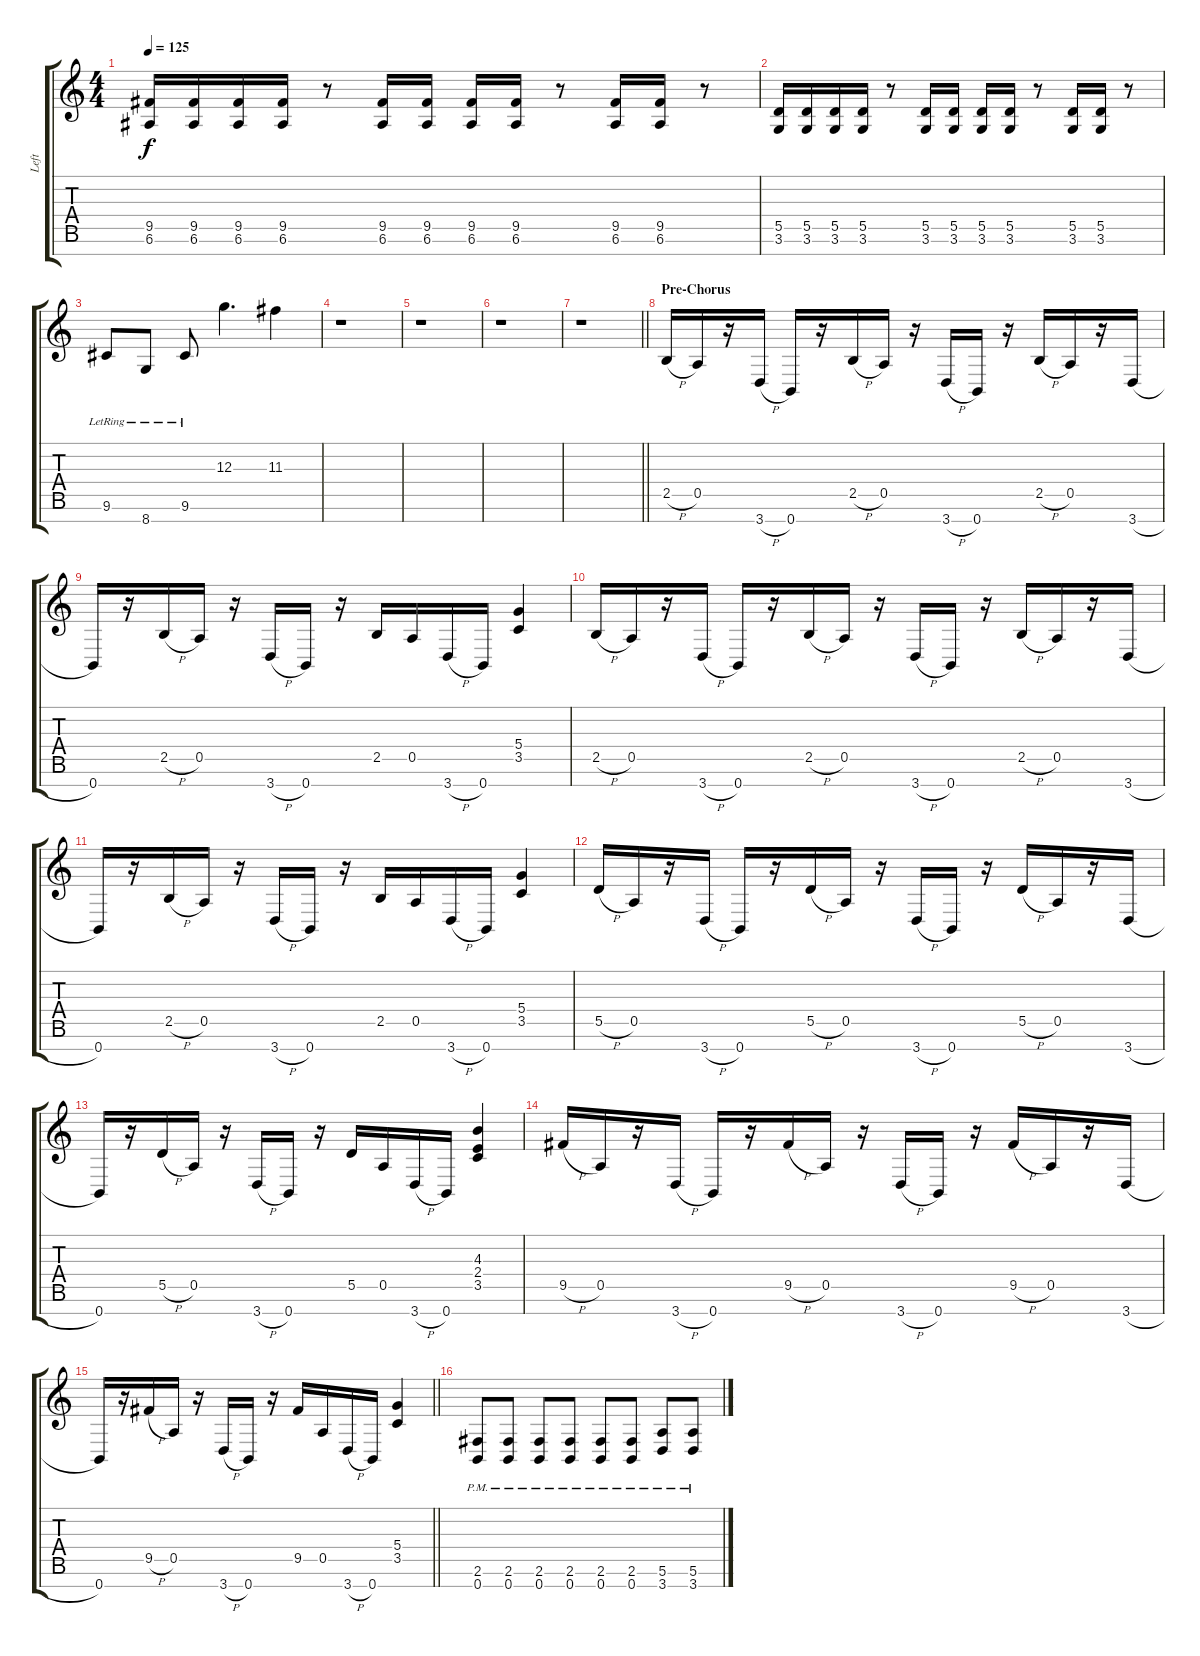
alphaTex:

\track ("Left" "Left") {instrument distortionguitar}
\staff {score tabs}
\tuning (E4 B3 G3 D3 A2 E2 B1) {hide}
\ts (4 4)
\tempo 125
\clef g2
\ks c
(9.5 6.6).16{dy f} (9.5 6.6).16 (9.5 6.6).16 (9.5 6.6).16 r.8 (9.5 6.6).16 (9.5 6.6).16 (9.5 6.6).16 (9.5 6.6).16 r.8 (9.5 6.6).16 (9.5 6.6).16 r.8 |
(5.5 3.6).16 (5.5 3.6).16 (5.5 3.6).16 (5.5 3.6).16 r.8 (5.5 3.6).16 (5.5 3.6).16 (5.5 3.6).16 (5.5 3.6).16 r.8 (5.5 3.6).16 (5.5 3.6).16 r.8 |
9.6{lr}.8 8.7{lr}.8 9.6{lr}.8 12.3.4{d} 11.3.4 |
r.1 |
r.1 |
r.1 |
\barLineRight lightlight
r.1 |
\section ("" "Pre-Chorus")
2.5{h}.16 0.5.16 r.16 3.7{h}.16 0.7.16 r.16 2.5{h}.16 0.5.16 r.16 3.7{h}.16 0.7.16 r.16 2.5{h}.16 0.5.16 r.16 3.7{h}.16 |
0.7.16 r.16 2.5{h}.16 0.5.16 r.16 3.7{h}.16 0.7.16 r.16 2.5.16 0.5.16 3.7{h}.16 0.7.16 (5.4 3.5).4 |
2.5{h}.16 0.5.16 r.16 3.7{h}.16 0.7.16 r.16 2.5{h}.16 0.5.16 r.16 3.7{h}.16 0.7.16 r.16 2.5{h}.16 0.5.16 r.16 3.7{h}.16 |
0.7.16 r.16 2.5{h}.16 0.5.16 r.16 3.7{h}.16 0.7.16 r.16 2.5.16 0.5.16 3.7{h}.16 0.7.16 (5.4 3.5).4 |
5.5{h}.16 0.5.16 r.16 3.7{h}.16 0.7.16 r.16 5.5{h}.16 0.5.16 r.16 3.7{h}.16 0.7.16 r.16 5.5{h}.16 0.5.16 r.16 3.7{h}.16 |
0.7.16 r.16 5.5{h}.16 0.5.16 r.16 3.7{h}.16 0.7.16 r.16 5.5.16 0.5.16 3.7{h}.16 0.7.16 (4.3 2.4 3.5).4 |
9.5{h}.16 0.5.16 r.16 3.7{h}.16 0.7.16 r.16 9.5{h}.16 0.5.16 r.16 3.7{h}.16 0.7.16 r.16 9.5{h}.16 0.5.16 r.16 3.7{h}.16 |
\barLineRight lightlight
0.7.16 r.16 9.5{h}.16 0.5.16 r.16 3.7{h}.16 0.7.16 r.16 9.5.16 0.5.16 3.7{h}.16 0.7.16 (5.4 3.5).4 |
\section ("" "")
(2.6{pm} 0.7{pm}).8 (2.6{pm} 0.7{pm}).8 (2.6{pm} 0.7{pm}).8 (2.6{pm} 0.7{pm}).8 (2.6{pm} 0.7{pm}).8 (2.6{pm} 0.7{pm}).8 (5.6{pm} 3.7{pm}).8 (5.6{pm} 3.7{pm}).8
